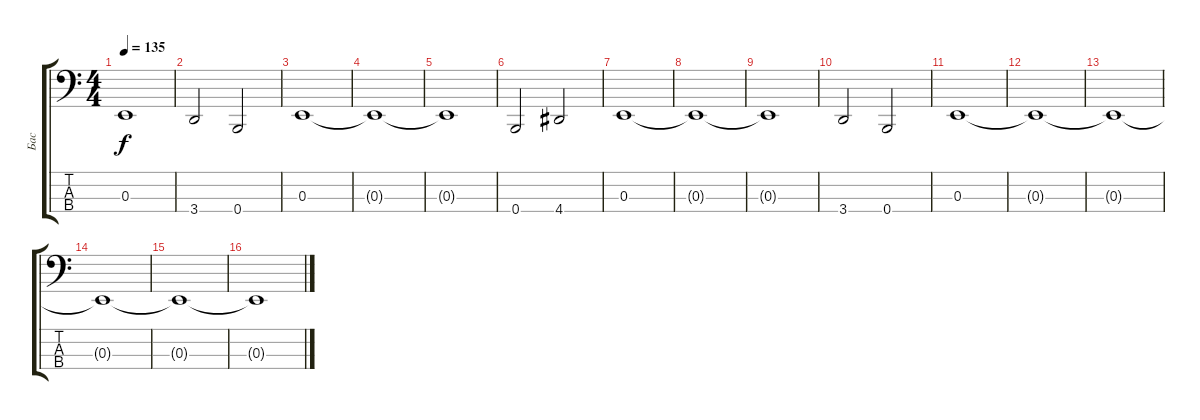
\track ("Бас" "Бас") {instrument electricbassfinger}
\staff {score tabs}
\tuning (D2 A1 E1 B0) {hide}
\ts (4 4)
\tempo 135
\clef f4
\ks c
0.3{t}.1{dy f} |
3.4.2 0.4.2 |
0.3.1 |
0.3{t}.1 |
0.3{t}.1 |
0.4.2 4.4.2 |
0.3.1 |
0.3{t}.1 |
0.3{t}.1 |
3.4.2 0.4.2 |
0.3.1 |
0.3{t}.1 |
0.3{t}.1 |
0.3{t}.1 |
0.3{t}.1 |
0.3{t}.1
